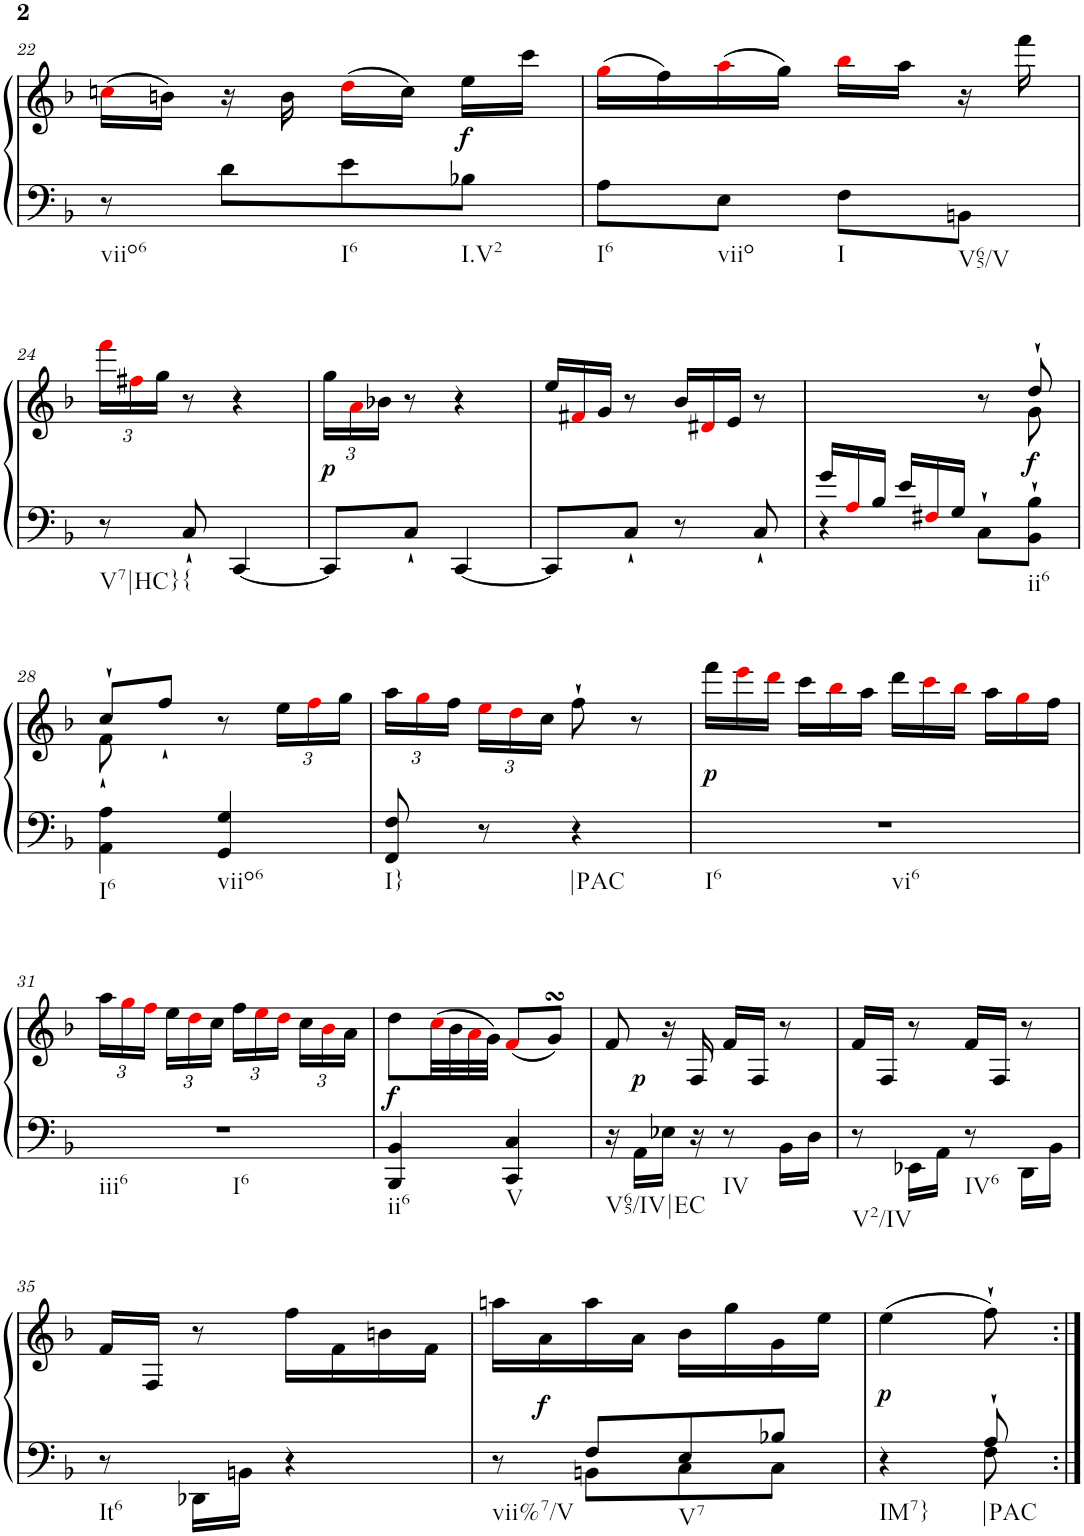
**kern	**kern	**dynam
*part1	*part1	*part1
*staff2	*staff1	*staff1/2
*I"Harpsichord	*	*
*I'Hch.	*	*
!!LO:PB:g=z
*clefF4	*clefG2	*
*k[b-]	*k[b-]	*
*M2/4	*M2/4	*
=22	=22	=22
!LO:TX:b:t=viio6	!	!
8r	(>16ccni\LL	.
.	16bn\JJ)	.
8d\L	16r	.
.	16b\	.
!LO:TX:b:t=I6	!	!
8e\	(>16ddi\LL	.
.	16cc\JJ)	.
!LO:TX:b:t=I.V2	!	!
!	!	!LO:DY:b
8B-X\J	16ee\LL	f
.	16ccc\JJ	.
=23	=23	=23
!LO:TX:b:t=I6	!	!
8A\L	(>16ggi\LL	.
.	16ff\)	.
!LO:TX:b:t=viio	!	!
8E\J	(>16aai\	.
.	16gg\JJ)	.
!LO:TX:b:t=I	!	!
8F\L	16bb-i\LL	.
.	16aa\JJ	.
!LO:TX:b:t=V65/V	!	!
8BBn\J	16r	.
.	16fff\	.
!!LO:LB:g=z
=24	=24	=24
*	*Xbrackettup	*
!LO:TX:b:t=V7|HC}{	!	!
8r	24fffi\LL	.
.	24ff#Xi\	.
.	24gg\JJ	.
8C`/	8r	.
[4CC/	4r	.
=25	=25	=25
!	!	!LO:DY:b
8CC/L]	24gg\LL	p
.	24ai\	.
.	24b-X\JJ	.
8C`/J	8r	.
[4CC/	4r	.
=26	=26	=26
*	*Xtuplet	*
8CC/L]	24ee/LL	.
.	24f#Xi/	.
.	24g/JJ	.
8C`/J	8r	.
8r	24b-/LL	.
.	24d#Xi/	.
.	24e/JJ	.
8C`/	8r	.
=27	=27	=27
*Xtuplet	*	*
*^	*^	*
24g/LL	4r	4ryy	4.ryy	.
24Ai/	.	.	.	.
24B-/JJ	.	.	.	.
24e/LL	.	.	.	.
24F#Xi/	.	.	.	.
24G/JJ	.	.	.	.
4ryy	8C`\L	8r	.	.
!	!LO:TX:b:t=ii6	!	!	!
!	!	!	!	!LO:DY:b
.	8BB-\` 8B-\`J	8dd`/	8g\	f
!!LO:LB:g=z	!!
=28	=28	=28	=28	=28
!LO:TX:b:t=I6	!	!	!	!
*v	*v	*	*	*
4AA\ 4A\	8cc`/L	8f`\	.
.	8ff`/J	4.ryy	.
!LO:TX:b:t=viio6	!	!	!
4GG/ 4G/	8r	.	.
*	*tuplet	*	*
.	24ee\LL	.	.
.	24ffi\	.	.
.	24gg\JJ	.	.
*	*v	*v	*
=29	=29	=29
!LO:TX:b:t=I}	!	!
8FF/ 8F/	24aa\LL	.
.	24ggi\	.
.	24ff\JJ	.
8r	24eei\LL	.
.	24ddi\	.
.	24cc\JJ	.
!LO:TX:b:t=|PAC	!	!
4r	8ff`\	.
.	8r	.
=30	=30	=30
*	*Xtuplet	*
!LO:TX:b:t=I6	!	!
!LO:TX:b:t=vi6	!	!
!	!	!LO:DY:b
2r	24fff\LL	p
.	24eeei\	.
.	24dddi\JJ	.
.	24ccc\LL	.
.	24bb-i\	.
.	24aa\JJ	.
.	24ddd\LL	.
.	24ccci\	.
.	24bb-i\JJ	.
.	24aa\LL	.
.	24ggi\	.
.	24ff\JJ	.
!!LO:LB:g=z
=31	=31	=31
*	*tuplet	*
!LO:TX:b:t=iii6	!	!
!LO:TX:b:t=I6	!	!
2r	24aa\LL	.
.	24ggi\	.
.	24ffi\JJ	.
.	24ee\LL	.
.	24ddi\	.
.	24cc\JJ	.
.	24ff\LL	.
.	24eei\	.
.	24ddi\JJ	.
.	24cc\LL	.
.	24b-i\	.
.	24a\JJ	.
=32	=32	=32
!LO:TX:b:t=ii6	!	!
!	!	!LO:DY:b
4BBB-/ 4BB-/	8dd\L	f
.	(>32cci\LL	.
.	32b-\	.
.	32ai\	.
.	32g\JJJ)	.
!LO:TX:b:t=V	!	!
4CC/ 4C/	(<8fi/L	.
.	8gsSSS/J)	.
=33	=33	=33
!LO:TX:b:t=V65/IV|EC	!	!
16r	8f/	.
!	!	!LO:DY:a=2
16AA\LL	.	p
16E-X\JJ	16r	.
16r	16F/	.
!LO:TX:b:t=IV	!	!
8r	16f/LL	.
.	16F/JJ	.
16BB-\LL	8r	.
16D\JJ	.	.
=34	=34	=34
!LO:TX:b:t=V2/IV	!	!
8r	16f/LL	.
.	16F/JJ	.
16EE-X\LL	8r	.
16AA\JJ	.	.
!LO:TX:b:t=IV6	!	!
8r	16f/LL	.
.	16F/JJ	.
16DD\LL	8r	.
16BB-\JJ	.	.
!!LO:LB:g=z
=35	=35	=35
!LO:TX:b:t=It6	!	!
8r	16f/LL	.
.	16F/JJ	.
16DD-X\LL	8r	.
16BBn\JJ	.	.
4r	16ff\LL	.
.	16f\	.
.	16bn\	.
.	16f\JJ	.
=36	=36	=36
*^	*	*
!LO:TX:b:t=vii%7/V	!	!	!
8r	8ryy	16aan\LL	.
!	!	!	!LO:DY:b
.	.	16a\	f
8BBn\L	8F/L	16aa\	.
.	.	16a\JJ	.
!LO:TX:b:t=V7	!	!	!
8C\	8E/	16b-\LL	.
.	.	16gg\	.
8C\J	8B-X/J	16g\	.
.	.	16ee\JJ	.
=37	=37	=37	=37
!LO:TX:b:t=IM7}	!	!	!
!	!	!	!LO:DY:b
4r	4ryy	(>4ee\	p
!LO:TX:b:t=|PAC	!	!	!
8F\	8A`/	8ff`\)	.
*v	*v	*	*
=:|!	=:|!	=:|!
*-	*-	*-
